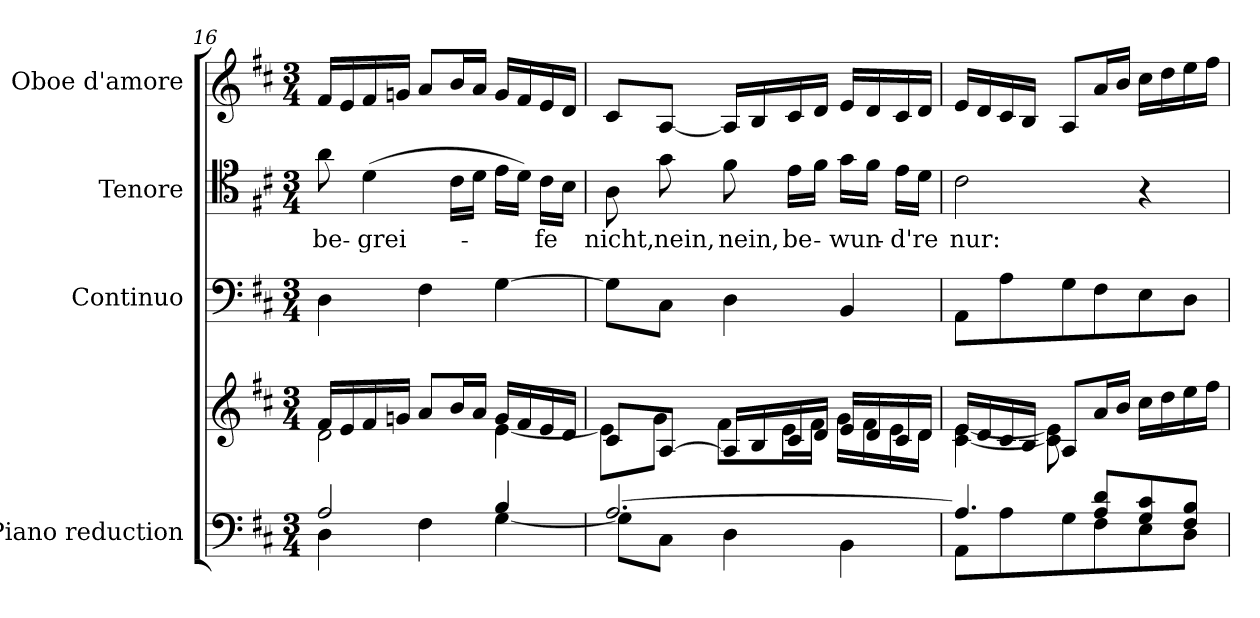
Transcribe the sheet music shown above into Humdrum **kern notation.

**kern	**kern	**kern	**kern	**text	**kern
*part4	*part4	*part3	*part2	*part2	*part1
*staff5	*staff4	*staff3	*staff2	*staff2	*staff1
*I"Piano reduction	*	*I"Continuo	*I"Tenore	*	*I"Oboe d'amore
*I'Pno	*	*	*	*	*I'Ob
*clefF4	*clefG2	*clefF4	*clefC4	*	*clefG2
*k[f#c#]	*k[f#c#]	*k[f#c#]	*k[f#c#]	*	*k[f#c#]
*M3/4	*M3/4	*M3/4	*M3/4	*	*M3/4
=16	=16	=16	=16	=16	=16
*^	*^	*	*	*	*
!	!	!	!	!	!	!LO:LY:b	!
2A/	4D\	16f#/LL	2d\	4D\	8a\	be-	16f#/LL
.	.	16e/	.	.	.	.	16e/
!	!	!	!	!	!	!LO:LY:b	!
.	.	16f#/	.	.	(>4d\	-grei-	16f#/
.	.	16gn/JJ	.	.	.	.	16gn/JJ
.	4F#\	8a/L	.	4F#\	.	.	8a/L
.	.	16b/L	.	.	16c#\LL	.	16b/L
.	.	16a/JJ	.	.	16d\JJ	.	16a/JJ
4B/	[4G\	16g/LL	[4e\	[4G\	16e\LL	.	16g/LL
.	.	16f#/	.	.	16d\JJ)	.	16f#/
!	!	!	!	!	!	!LO:LY:b	!
.	.	16e/	.	.	16c#\LL	-fe	16e/
.	.	16d/JJ	.	.	16B\JJ	.	16d/JJ
=17	=17	=17	=17	=17	=17	=17	=17
!	!	!	!	!	!	!LO:LY:b	!
[2.A/	8G\L]	8c#/L	8e\L]	8G\L]	8A\	nicht,	8c#/L
!	!	!	!	!	!	!LO:LY:b	!
.	8C#\J	[8A/J	8g\J	8C#\J	8g\	nein,	[8A/J
!	!	!	!	!	!	!LO:LY:b	!
.	4D\	16A/LL]	8f#\L	4D\	8f#\	nein,	16A/LL]
.	.	16B/	.	.	.	.	16B/
!	!	!	!	!	!	!LO:LY:b	!
.	.	16c#/	16e\L	.	16e\LL	be-	16c#/
.	.	16d/JJ	16f#\JJ	.	16f#\JJ	.	16d/JJ
!	!	!	!	!	!	!LO:LY:b	!
.	4BB\	16e/LL	16g\LL	4BB/	16g\LL	-wun-	16e/LL
.	.	16d/	16f#\	.	16f#\JJ	.	16d/
!	!	!	!	!	!	!LO:LY:b	!
.	.	16c#/	16e\	.	16e\LL	-d're	16c#/
.	.	16d/JJ	16d\JJ	.	16d\JJ	.	16d/JJ
=18	=18	=18	=18	=18	=18	=18	=18
!	!	!	!	!	!	!LO:LY:b	!
4.A/]	8AA\L	16e/LL	[4c#\ [4e\	8AA\L	2c#\	nur:	16e/LL
.	.	16d/	.	.	.	.	16d/
.	8A\	16c#/	.	8A\	.	.	16c#/
.	.	16B/JJ	.	.	.	.	16B/JJ
.	8G\	8A/L	8c#\] 8e\]	8G\	.	.	8A/L
8A/ 8d/L	8F#\	16a/L	8ryy	8F#\	.	.	16a/L
.	.	16b/JJ	.	.	.	.	16b/JJ
8G/ 8c#/	8E\	16cc#\LL	4ryy	8E\	4r	.	16cc#\LL
.	.	16dd\	.	.	.	.	16dd\
8F#/ 8B/J	8D\J	16ee\	.	8D\J	.	.	16ee\
.	.	16ff#\JJ	.	.	.	.	16ff#\JJ
*v	*v	*	*	*	*	*	*
*	*v	*v	*	*	*	*
=	=	=	=	=	=
*-	*-	*-	*-	*-	*-
